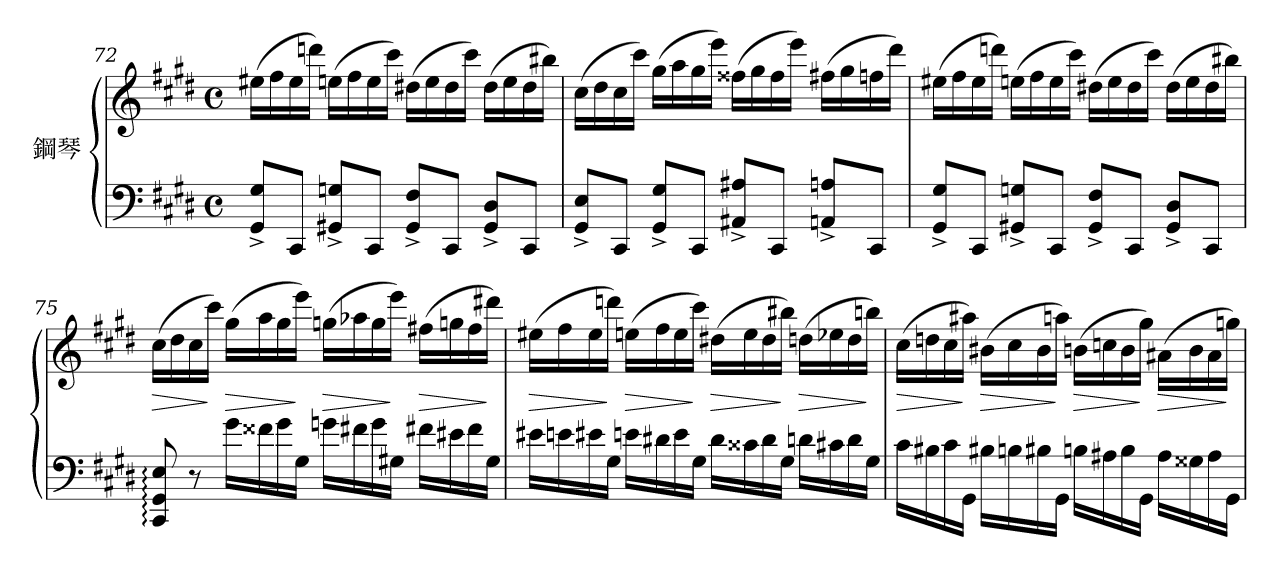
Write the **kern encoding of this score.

**kern	**kern	**dynam
*part1	*part1	*part1
*staff2	*staff1	*staff1/2
*I"鋼琴	*	*
*clefF4	*clefG2	*
*k[f#c#g#d#]	*k[f#c#g#d#]	*
*M4/4	*M4/4	*
*met(c)	*met(c)	*
=72	=72	=72
8GG#/^ 8G#/^L	(>16ee#X\LL	.
.	16ff#\	.
8CC#/J	16ee#\	.
.	16dddn\JJ)	.
8GG#X/^ 8Gn/^L	(>16een\LL	.
.	16ff#\	.
8CC#/J	16ee\	.
.	16ccc#\JJ)	.
8GG#/^ 8F#/^L	(>16dd#X\LL	.
.	16ee\	.
8CC#/J	16dd#\	.
.	16ccc#\JJ)	.
8GG#/^ 8D#/^L	(>16dd#\LL	.
.	16ee\	.
8CC#/J	16dd#\	.
.	16bb#X\JJ)	.
=73	=73	=73
8GG#/^ 8E/^L	(>16cc#\LL	.
.	16dd#\	.
8CC#/J	16cc#\	.
.	16ccc#\JJ)	.
8GG#/^ 8G#/^L	(>16gg#\LL	.
.	16aa\	.
8CC#/J	16gg#\	.
.	16eee\JJ)	.
8AA#X/^ 8A#X/^L	(>16ff##X\LL	.
.	16gg#\	.
8CC#/J	16ff##\	.
.	16eee\JJ)	.
8AAn/^ 8An/^L	(>16ff#\LL	.
.	16gg#\	.
8CC#/J	16ff\	.
.	16ddd#\JJ)	.
!!LO:LB:g=z
=74	=74	=74
8GG#/^ 8G#/^L	(>16ee#X\LL	.
.	16ff#\	.
8CC#/J	16ee#\	.
.	16dddn\JJ)	.
8GG#X/^ 8Gn/^L	(>16een\LL	.
.	16ff#\	.
8CC#/J	16ee\	.
.	16ccc#\JJ)	.
8GG#/^ 8F#/^L	(>16dd#X\LL	.
.	16ee\	.
8CC#/J	16dd#\	.
.	16ccc#\JJ)	.
8GG#/^ 8D#/^L	(>16dd#\LL	.
.	16ee\	.
8CC#/J	16dd#\	.
.	16bb#X\JJ)	.
=75	=75	=75
!	!	!LO:HP:b
8CC#/: 8GG#/: 8E/:	(>16cc#\LL	>
.	16dd#\	.
8r	16cc#\	.
.	16ccc#\JJ)	]
!	!	!LO:HP:b
16g#\LL	(>16gg#\LL	>
16f##X\	16aa\	.
16g#\	16gg#\	.
16G#\JJ	16eee\JJ)	]
!	!	!LO:HP:b
16gn\LL	(>16ggn\LL	>
16f#\	16aa-X\	.
16g\	16gg\	.
16G#X\JJ	16eee\JJ)	]
!	!	!LO:HP:b
16f#X\LL	(>16ff#X\LL	>
16e#X\	16ggn\	.
16f#\	16ff#\	.
16G#\JJ	16ddd#X\JJ)	]
=76	=76	=76
!	!	!LO:HP:b
16e#X\LL	(>16ee#X\LL	>
16en\	16ff#\	.
16e#X\	16ee#\	.
16G#\JJ	16dddn\JJ)	]
!	!	!LO:HP:b
16en\LL	(>16een\LL	>
16d#X\	16ff#\	.
16e\	16ee\	.
16G#\JJ	16ccc#\JJ)	]
!	!	!LO:HP:b
16d#\LL	(>16dd#X\LL	>
16c##X\	16ee\	.
16d#\	16dd#\	.
16G#\JJ	16bb#X\JJ)	]
!	!	!LO:HP:b
16dn\LL	(>16ddn\LL	>
16c#\	16ee-X\	.
16d\	16dd\	.
16G#\JJ	16bbn\JJ)	]
!!LO:LB:g=z
=77	=77	=77
!	!	!LO:HP:b
16c#\LL	(>16cc#\LL	>
16B#X\	16ddn\	.
16c#\	16cc#\	.
16GG#\JJ	16aa#X\JJ)	]
!	!	!LO:HP:b
16B#X\LL	(>16b#X\LL	>
16Bn\	16cc#\	.
16B#X\	16b#\	.
16GG#\JJ	16aan\JJ)	]
!	!	!LO:HP:b
16Bn\LL	(>16bn\LL	>
16A#X\	16ccn\	.
16B\	16b\	.
16GG#\JJ	16gg#\JJ)	]
!	!	!LO:HP:b
16A#\LL	(>16a#X\LL	>
16G##X\	16b\	.
16A#\	16a#\	.
16GG#\JJ	16ggn\JJ)	]
=	=	=
*-	*-	*-
